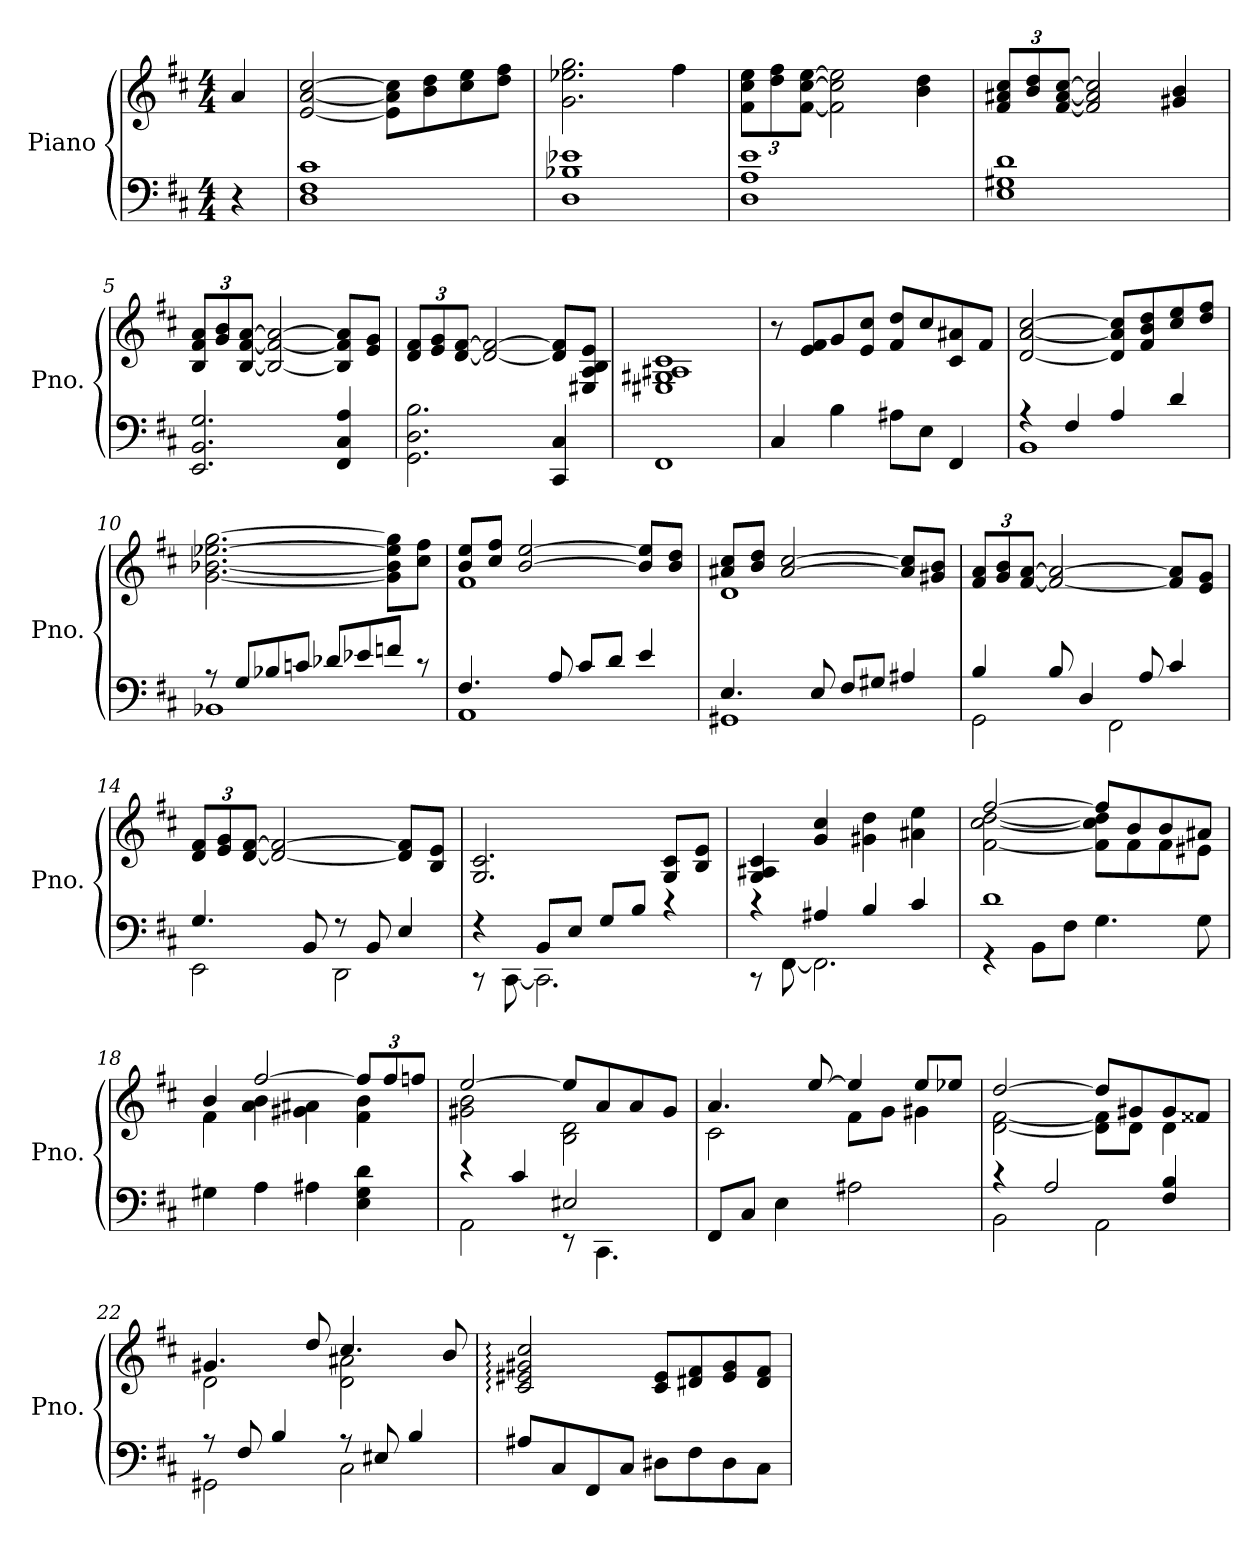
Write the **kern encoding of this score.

**kern	**kern
*part1	*part1
*staff2	*staff1
*I"Piano	*
*I'Pno.	*
*clefF4	*clefG2
*k[f#c#]	*k[f#c#]
*M4/4	*M4/4
=	=
4r	4a/
=1	=1
1D 1F# 1c#	[2e/ [2a/ [2cc#/
.	8e\] 8a\] 8cc#\]L
.	8b\ 8dd\
.	8cc#\ 8ee\
.	8dd\ 8ff#\J
=2	=2
1D 1B-X 1e-X	2.g\ 2.ee-X\ 2.gg\
.	4ff#\
=3	=3
*	*Xbrackettup
1D 1A 1e	12f#\ 12cc#\ 12ee\L
.	12dd\ 12ff#\
.	[12f#\ [12cc#\ [12ee\J
.	2f#\] 2cc#\] 2ee\]
.	4b\ 4dd\
=4	=4
1E 1G#X 1d	12f#/ 12a#X/ 12cc#/L
.	12b/ 12dd/
.	[12f#/ [12a#/ [12cc#/J
.	2f#/] 2a#/] 2cc#/]
.	4g#X/ 4b/
=5	=5
2.EE/ 2.BB/ 2.G/	12B/ 12f#/ 12a/L
.	12g/ 12b/
.	[12B/ [12f#/ [12a/J
.	2B/_ 2f#/_ 2a/_
4FF#/ 4C#/ 4A/	8B/] 8f#/] 8a/]L
.	8e/ 8g/J
=6	=6
2.GG\ 2.D\ 2.B\	12d/ 12f#/L
.	12e/ 12g/
.	[12d/ [12f#/J
.	2d/_ 2f#/_
4CC#/ 4C#/	8d/] 8f#/]L
.	8E#X/ 8A/ 8B/ 8e/J
=7	=7
1FF#	1E#X 1G#X 1A#X 1c#
=8	=8
4C#/	8r
.	8e/ 8f#/L
4B\	8g/
.	8e/ 8cc#/J
8A#X\L	8f#/ 8dd/L
8E\J	8cc#/
4FF#/	8c#/ 8a#X/
.	8f#/J
=9	=9
*^	*
4r	1BB	[2d/ [2a/ [2cc#/
4F#/	.	.
4A/	.	8d/] 8a/] 8cc#/]L
.	.	8f#/ 8b/ 8dd/
4d/	.	8cc#/ 8ee/
.	.	8dd/ 8ff#/J
!!LO:LB:g=z
=10	=10	=10
8r	1BB-X	[2.g\ [2.b-X\ [2.ee-X\ [2.gg\
8G/L	.	.
8B-X/	.	.
8cn/J	.	.
8d-X/L	.	.
8e-X/	.	.
8fn/J	.	8g\] 8b-\] 8ee-\] 8gg\]L
8r	.	8cc#\ 8ff#\J
=11	=11	=11
*	*	*^
4.F#/	1AA	8b/ 8ee/L	1f#
.	.	8cc#/ 8ff#/J	.
.	.	[2b/ [2ee/	.
8A/	.	.	.
8c#/L	.	.	.
8d/J	.	.	.
4e/	.	8b/] 8ee/]L	.
.	.	8b/ 8dd/J	.
=12	=12	=12	=12
4.E/	1GG#X	8a#X/ 8cc#/L	1d
.	.	8b/ 8dd/J	.
.	.	[2a#/ [2cc#/	.
8E/	.	.	.
8F#/L	.	.	.
8G#X/J	.	.	.
4A#X/	.	8a#/] 8cc#/]L	.
.	.	8g#X/ 8b/J	.
*	*	*v	*v
=13	=13	=13
4B/	2GG\	12f#/ 12a/L
.	.	12g/ 12b/
.	.	[12f#/ [12a/J
8B/	.	2f#/_ 2a/_
4D/	.	.
.	2FF#\	.
8A/	.	.
4c#/	.	8f#/] 8a/]L
.	.	8e/ 8g/J
=14	=14	=14
4.G/	2EE\	12d/ 12f#/L
.	.	12e/ 12g/
.	.	[12d/ [12f#/J
.	.	2d/_ 2f#/_
8BB/	.	.
8r	2DD\	.
8BB/	.	.
4E/	.	8d/] 8f#/]L
.	.	8B/ 8e/J
=15	=15	=15
4r	8r	2.G/ 2.c#/
.	[8CC#\	.
8BB/L	2.CC#\]	.
8E/J	.	.
8G/L	.	.
8B/J	.	.
4r	.	8G/ 8c#/L
.	.	8B/ 8e/J
=16	=16	=16
4r	8r	4G/ 4A#X/ 4c#/
.	[8FF#\	.
4A#X/	2.FF#\]	4g/ 4cc#/
4B/	.	4g#X\ 4dd\
4c#/	.	4a#X\ 4ee\
!!LO:LB:g=z
=17	=17	=17
*	*	*^
1d	4r	[2ff#/	[2f#\ [2cc#\ [2dd\
.	8BB\L	.	.
.	8F#\J	.	.
.	4.G\	8ff#/L]	8f#\] 8cc#\] 8dd\]L
.	.	8b/	8f#\
.	.	8b/	8f#\
.	8G\	8a#X/J	8e#X\J
*v	*v	*	*
=18	=18	=18
4G#X\	4b/	4f#\
4A\	[2ff#/	4a\ 4b\
4A#X\	.	4g#X\ 4a#X\
4E\ 4G#\ 4d\	12ff#/L]	4f#\ 4b\
.	12ff#/	.
.	12ffn/J	.
=19	=19	=19
*^	*	*
4r	2AA\	[2ee/	2g#X\ 2b\
4c#/	.	.	.
2E#X/	8r	8ee/L]	2B\ 2d\
.	4.CC#\	8a/	.
.	.	8a/	.
.	.	8g#/J	.
*v	*v	*	*
=20	=20	=20
8FF#/L	4.a/	2c#\
8C#/J	.	.
4E\	.	.
.	[8ee/	.
2A#X\	4ee/]	8f#\L
.	.	8g\J
.	8ee/L	4g#X\
.	8ee-X/J	.
=21	=21	=21
*^	*	*
4r	2BB\	[2dd/	[2d\ [2f#\
2A/	.	.	.
.	2AA\	8dd/L]	8d\] 8f#\]L
.	.	8g#X/	8d\J
4F#/ 4B/	.	8g#/	4d\
.	.	8f##X/J	.
=22	=22	=22	=22
8r	2GG#X\	4.g#X/	2d\
8F#/	.	.	.
4B/	.	.	.
.	.	8dd/	.
8r	2C#\	4.cc#/	2d\ 2a#X\
8E#X/	.	.	.
4B/	.	.	.
.	.	8b/	.
*v	*v	*	*
*	*v	*v
=23	=23
8A#X/L	2c#/: 2e#X/: 2g#X/: 2cc#/:
8C#/	.
8FF#/	.
8C#/J	.
8D#X\L	8c#/ 8e#/L
8F#\	8d#X/ 8f#/
8D#\	8e#/ 8g#/
8C#\J	8d#/ 8f#/J
=	=
*-	*-
